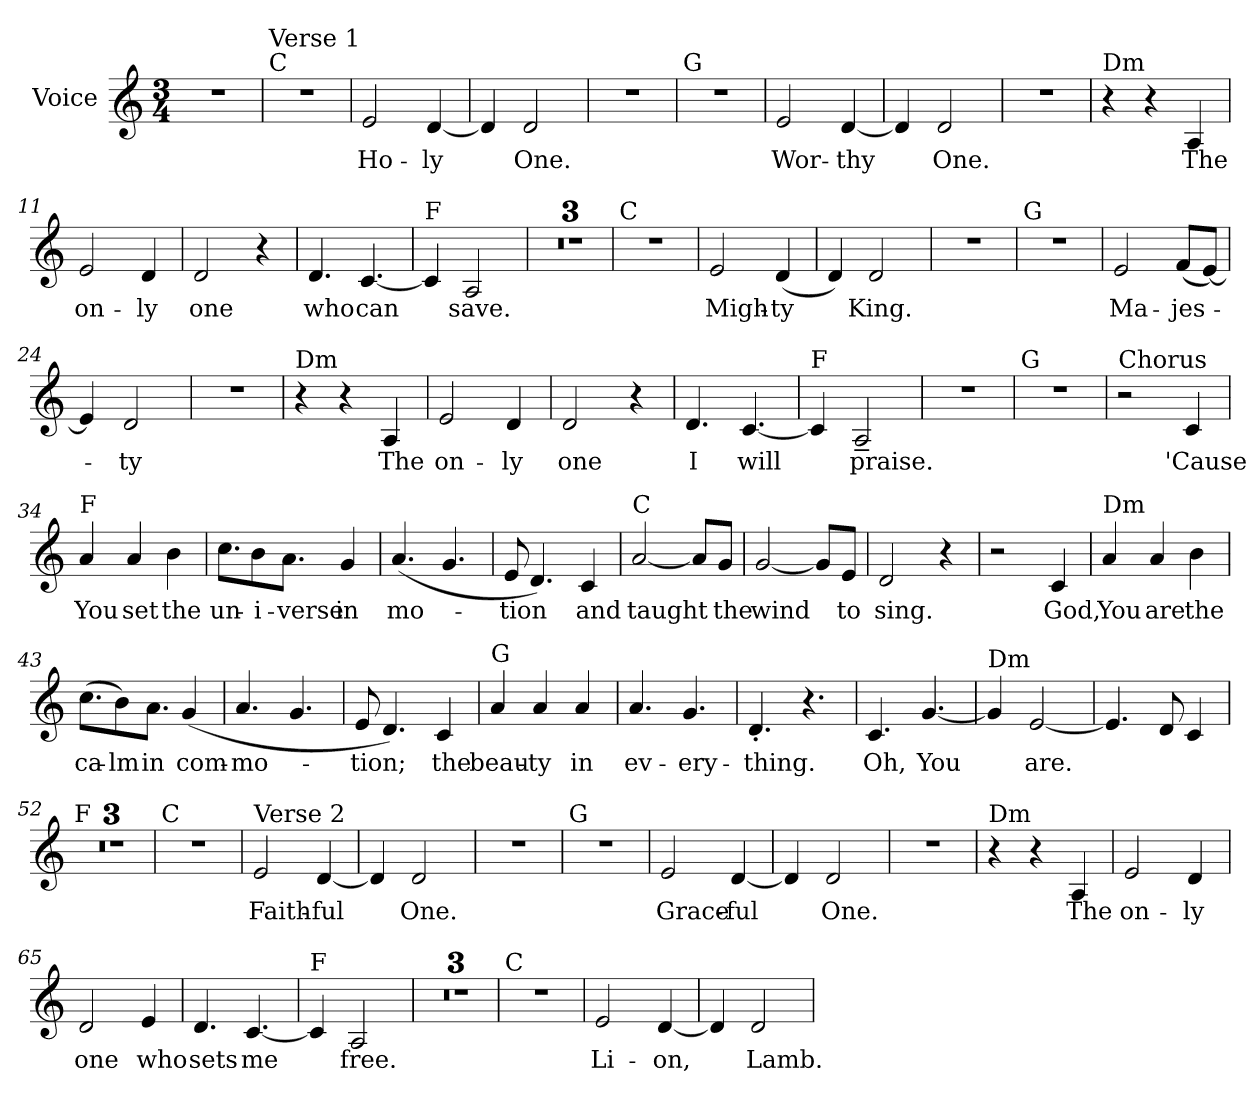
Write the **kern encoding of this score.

**kern	**text
*part1	*part1
*staff1	*staff1
*I"Voice	*
*I'V	*
*clefG2	*
*k[]	*
*M3/4	*
=1	=1
2.r	.
=2	=2
*MM132	*
!LO:TX:a:t=C	!
!LO:TX:a:t=Verse 1	!
2.r	.
=3	=3
!	!LO:LY:b
2e/	Ho-
!	!LO:LY:b
[4d/	-ly
=4	=4
4d/]	.
!	!LO:LY:b
2d/	One.
=5	=5
2.r	.
=6	=6
!LO:TX:a:t=G	!
2.r	.
=7	=7
!	!LO:LY:b
2e/	Wor-
!	!LO:LY:b
[4d/	-thy
=8	=8
4d/]	.
!	!LO:LY:b
2d/	One.
=9	=9
2.r	.
!!LO:LB:g=z
=10	=10
!LO:TX:a:t=Dm	!
4r	.
4r	.
!	!LO:LY:b
4A/	The
=11	=11
!	!LO:LY:b
2e/	on-
!	!LO:LY:b
4d/	-ly
=12	=12
!	!LO:LY:b
2d/	one
4r	.
=13	=13
!	!LO:LY:b
4.d/	who
!	!LO:LY:b
[4.c/	can
=14	=14
!LO:TX:a:t=F	!
4c/]	.
!	!LO:LY:b
2A/	save.
=15	=15
2.r	.
=16	=16
2.r	.
=17	=17
2.r	.
=18	=18
!LO:TX:a:t=C	!
2.r	.
=19	=19
!	!LO:LY:b
2e/	Migh-
!	!LO:LY:b
(<4d/	-ty
!!LO:LB:g=z
=20	=20
4d/)	.
!	!LO:LY:b
2d/	King.
=21	=21
2.r	.
=22	=22
!LO:TX:a:t=G	!
2.r	.
=23	=23
!	!LO:LY:b
2e/	Ma-
!	!LO:LY:b
(<8f/L	-jes-
[8e/J)	.
=24	=24
4e/]	.
!	!LO:LY:b
2d/	-ty
=25	=25
2.r	.
=26	=26
!LO:TX:a:t=Dm	!
4r	.
4r	.
!	!LO:LY:b
4A/	The
=27	=27
!	!LO:LY:b
2e/	on-
!	!LO:LY:b
4d/	-ly
!!LO:LB:g=z
=28	=28
!	!LO:LY:b
2d/	one
4r	.
=29	=29
!	!LO:LY:b
4.d/	I
!	!LO:LY:b
[4.c/	will
=30	=30
!LO:TX:a:t=F	!
4c/]	.
!	!LO:LY:b
2A~/	praise.
=31	=31
2.r	.
=32	=32
!LO:TX:a:t=G	!
2.r	.
=33	=33
!LO:TX:a:t=Chorus	!
2r	.
!	!LO:LY:b
4c/	'Cause
=34	=34
!LO:TX:a:t=F	!
!	!LO:LY:b
4a/	You
!	!LO:LY:b
4a/	set
!	!LO:LY:b
4b\	the
=35	=35
!	!LO:LY:b
8.cc\L	un-
!	!LO:LY:b
8b\	-i-
!	!LO:LY:b
8.a\J	-verse
!	!LO:LY:b
4g/	in
!!LO:LB:g=z
=36	=36
!	!LO:LY:b
(<4.a/	mo-
4.g/	.
=37	=37
!	!LO:LY:b
8e/	-tion
4.d/)	.
!	!LO:LY:b
4c/	and
=38	=38
!LO:TX:a:t=C	!
!	!LO:LY:b
[2a/	taught
8a/L]	.
!	!LO:LY:b
8g/J	the
=39	=39
!	!LO:LY:b
[2g/	wind
8g/L]	.
!	!LO:LY:b
8e/J	to
=40	=40
!	!LO:LY:b
2d/	sing.
4r	.
=41	=41
2r	.
!	!LO:LY:b
4c/	God,
=42	=42
!LO:TX:a:t=Dm	!
!	!LO:LY:b
4a/	You
!	!LO:LY:b
4a/	are
!	!LO:LY:b
4b\	the
!!LO:LB:g=z
=43	=43
!	!LO:LY:b
(>8.cc\L	ca-
!	!LO:LY:b
8b\)	-lm
!	!LO:LY:b
8.a\J	in
!	!LO:LY:b
(<4g/	com-
=44	=44
!	!LO:LY:b
4.a/	-mo-
4.g/	.
=45	=45
!	!LO:LY:b
8e/	-tion;
4.d/)	.
!	!LO:LY:b
4c/	the
=46	=46
!LO:TX:a:t=G	!
!	!LO:LY:b
4a/	beau-
!	!LO:LY:b
4a/	-ty
!	!LO:LY:b
4a/	in
=47	=47
!	!LO:LY:b
4.a/	ev-
!	!LO:LY:b
4.g/	-ery-
=48	=48
!	!LO:LY:b
4.d'/	-thing.
4.r	.
=49	=49
!	!LO:LY:b
4.c/	Oh,
!	!LO:LY:b
[4.g/	You
=50	=50
!LO:TX:a:t=Dm	!
4g/]	.
!	!LO:LY:b
[2e/	are.
!!LO:LB:g=z
=51	=51
4.e/]	.
8d/	.
4c/	.
=52	=52
!LO:TX:a:t=F	!
2.r	.
=53	=53
2.r	.
=54	=54
2.r	.
=55	=55
!LO:TX:a:t=C	!
2.r	.
=56	=56
!LO:TX:a:t=Verse 2	!
!	!LO:LY:b
2e/	Faith-
!	!LO:LY:b
[4d/	-ful
=57	=57
4d/]	.
!	!LO:LY:b
2d/	One.
=58	=58
2.r	.
=59	=59
!LO:TX:a:t=G	!
2.r	.
=60	=60
!	!LO:LY:b
2e/	Grace-
!	!LO:LY:b
[4d/	-ful
=61	=61
4d/]	.
!	!LO:LY:b
2d/	One.
!!LO:PB:g=z
=62	=62
2.r	.
=63	=63
!LO:TX:a:t=Dm	!
4r	.
4r	.
!	!LO:LY:b
4A/	The
=64	=64
!	!LO:LY:b
2e/	on-
!	!LO:LY:b
4d/	-ly
=65	=65
!	!LO:LY:b
2d/	one
!	!LO:LY:b
4e/	who
=66	=66
!	!LO:LY:b
4.d/	sets
!	!LO:LY:b
[4.c/	me
=67	=67
!LO:TX:a:t=F	!
4c/]	.
!	!LO:LY:b
2A/	free.
=68	=68
2.r	.
=69	=69
2.r	.
=70	=70
2.r	.
=71	=71
!LO:TX:a:t=C	!
2.r	.
=72	=72
!	!LO:LY:b
2e/	Li-
!	!LO:LY:b
[4d/	-on,
!!LO:LB:g=z
=73	=73
4d/]	.
!	!LO:LY:b
2d/	Lamb.
=	=
*-	*-
